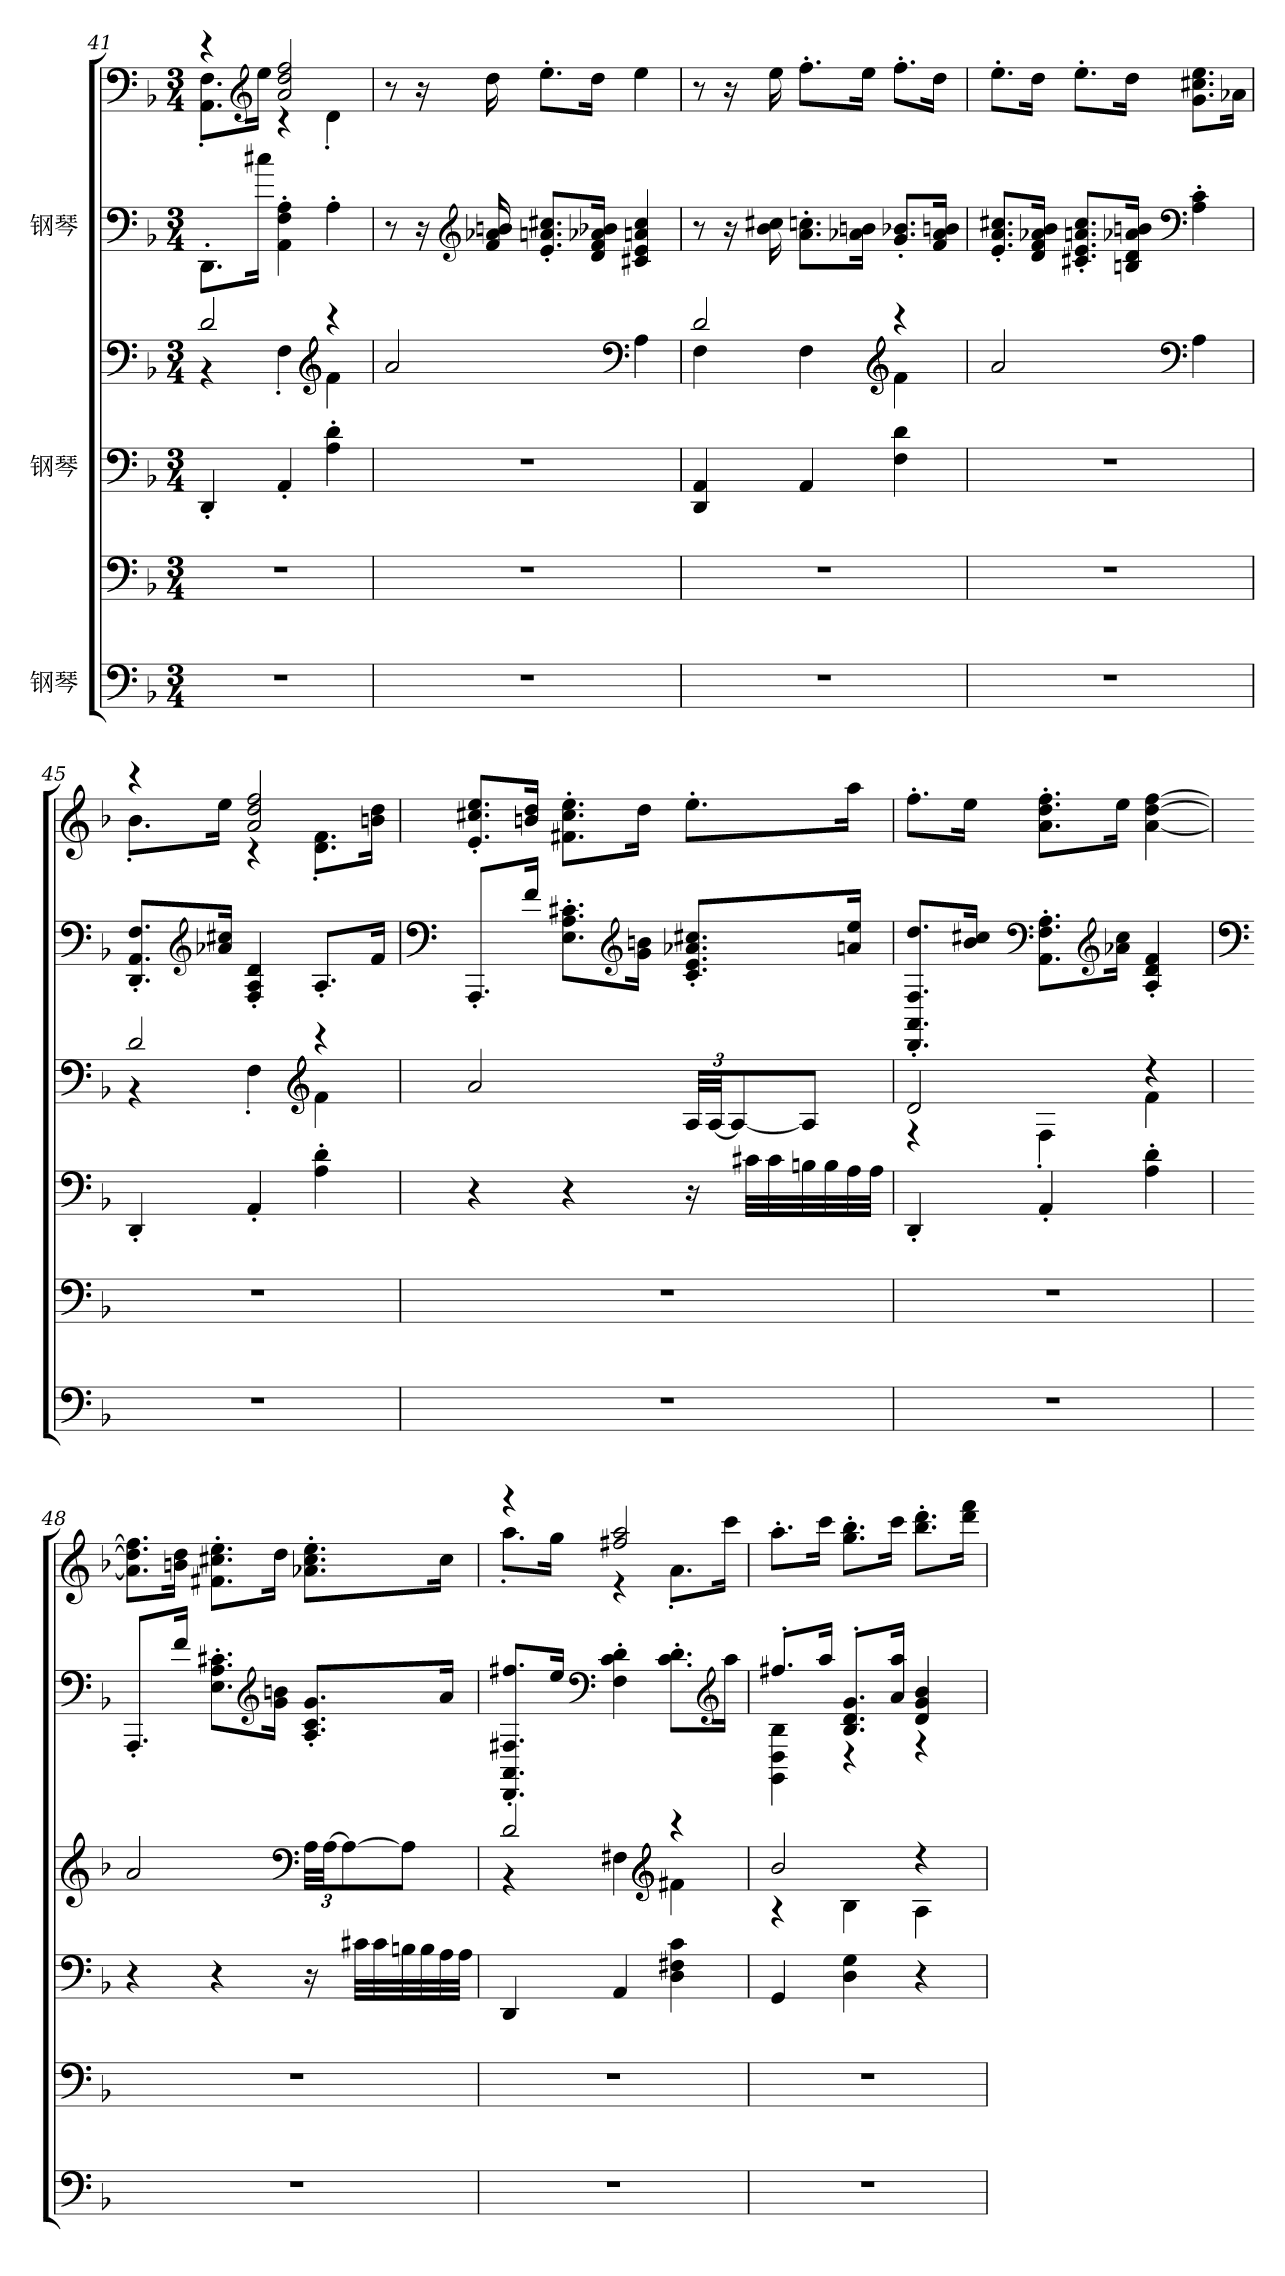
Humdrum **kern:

**kern	**kern	**kern	**kern	**kern	**kern
*part3	*part3	*part2	*part2	*part1	*part1
*staff6	*staff5	*staff4	*staff3	*staff2	*staff1
*I"钢琴	*	*I"钢琴	*	*I"钢琴	*
!!LO:LB:g=z
*clefF4	*clefF4	*clefF4	*clefF4	*clefF4	*clefF4
*k[b-]	*k[b-]	*k[b-]	*k[b-]	*k[b-]	*k[b-]
*M3/4	*M3/4	*M3/4	*M3/4	*M3/4	*M3/4
=41	=41	=41	=41	=41	=41
*	*	*	*^	*	*^
2.r	2.r	4DD'/	2d/	4r	8.DD'\L	4r	8.AA\' 8.F\'L
*	*	*	*	*	*	*clefG2	*
.	.	.	.	.	16cc#X\Jk	.	16ee\Jk
.	.	4AA'/	.	4F'\	4AA\' 4F\' 4A\'	2a/ 2dd/ 2ff/	4r
*	*	*	*clefG2	*	*	*	*
.	.	4A\' 4d\'	4r	4f\	4A'\	.	4d'\
*	*	*	*v	*v	*	*v	*v
=42	=42	=42	=42	=42	=42
2.r	2.r	2.r	2a/	8r	8r
.	.	.	.	16r	16r
*	*	*	*	*clefG2	*
.	.	.	.	16f/ 16a-X/ 16bn/	16dd\
.	.	.	.	8.e/' 8.an/' 8.cc#X/'L	8.ee'\L
.	.	.	.	16d/ 16f/ 16a-X/ 16b-X/Jk	16dd\Jk
*	*	*	*clefF4	*	*
.	.	.	4A\	4c#X/ 4e/ 4an/ 4cc#/	4ee\
=43	=43	=43	=43	=43	=43
*	*	*	*^	*	*
2.r	2.r	4DD/ 4AA/	2d/	4F\	8r	8r
.	.	.	.	.	16r	16r
.	.	.	.	.	16b-\ 16cc#X\	16ee\
.	.	4AA/	.	4F\	8.a\' 8.ccn\'L	8.ff'\L
.	.	.	.	.	16a-X\ 16bn\Jk	16ee\Jk
*	*	*	*clefG2	*	*	*
.	.	4F\ 4d\	4r	4f\	8.g/' 8.b-X/'L	8.ff'\L
.	.	.	.	.	16f/ 16a-/ 16bn/Jk	16dd\Jk
*	*	*	*v	*v	*	*
!!LO:PB:g=z
=44	=44	=44	=44	=44	=44
2.r	2.r	2.r	2a/	8.e/' 8.a/' 8.cc#X/'L	8.ee'\L
.	.	.	.	16d/ 16f/ 16a-X/ 16b-/Jk	16dd\Jk
.	.	.	.	8.c#X/' 8.e/' 8.an/' 8.cc#/'L	8.ee'\L
.	.	.	.	16Bn/ 16d/ 16a-X/ 16bn/Jk	16dd\Jk
*	*	*	*clefF4	*clefF4	*
.	.	.	4A\	4A\' 4c#\'	8.g\ 8.cc#X\ 8.ee\L
.	.	.	.	.	16a-X\Jk
=45	=45	=45	=45	=45	=45
*	*	*	*^	*	*^
2.r	2.r	4DD'/	2d/	4r	8.DD/' 8.AA/' 8.F/'L	4r	8.b-'\L
*	*	*	*	*	*clefG2	*	*
.	.	.	.	.	16a-X/ 16cc#X/Jk	.	16ee\Jk
.	.	4AA'/	.	4F'\	4F/' 4A/' 4d/'	2a/ 2dd/ 2ff/	4r
*	*	*	*clefG2	*	*	*	*
.	.	4A\' 4d\'	4r	4f\	8.A'/L	.	8.d\' 8.f\'L
.	.	.	.	.	16f/Jk	.	16bn\ 16dd\Jk
*	*	*	*v	*v	*	*v	*v
!!LO:LB:g=z
=46	=46	=46	=46	=46	=46
*	*	*	*	*clefF4	*
2.r	2.r	4r	2a/	8.AAA'/L	8.e/' 8.cc#X/' 8.ee/'L
.	.	.	.	16f/Jk	16bn/ 16dd/Jk
.	.	4r	.	8.E\' 8.A\' 8.c#X\'L	8.f#X\' 8.cc#\' 8.ee\'L
*	*	*	*	*clefG2	*
.	.	.	.	16g\ 16bn\Jk	16dd\Jk
*	*	*	*Xbrackettup	*	*
.	.	16r	48A/LLL	8.c#/' 8.e/' 8.a-X/' 8.cc#X/'L	8.ee'\L
.	.	.	[48A/JJ	.	.
.	.	.	12A/_	.	.
.	.	32c#X\LLL	.	.	.
.	.	32c#\	.	.	.
.	.	32Bn\	8A/J]	.	.
.	.	32B\	.	.	.
.	.	32A\	.	16an/ 16ee/Jk	16aa\Jk
.	.	32A\JJJ	.	.	.
=47	=47	=47	=47	=47	=47
*	*	*	*^	*	*
2.r	2.r	4DD'/	2d/	4r	8.DD/' 8.AA/' 8.F/' 8.dd/'L	8.ff'\L
.	.	.	.	.	16b-/ 16cc#X/Jk	16ee\Jk
*	*	*	*	*	*clefF4	*
.	.	4AA'/	.	4F'\	8.AA\' 8.F\' 8.A\'L	8.a\' 8.dd\' 8.ff\'L
*	*	*	*	*	*clefG2	*
.	.	.	.	.	16a-X\ 16cc#\Jk	16ee\Jk
.	.	4A\' 4d\'	4r	4f\	4A/' 4d/' 4f/'	[4a\ [4dd\ [4ff\
*	*	*	*v	*v	*	*
!!LO:PB:g=z
=48	=48	=48	=48	=48	=48
*	*	*	*	*clefF4	*
2.r	2.r	4r	2a/	8.AAA'/L	8.a\] 8.dd\] 8.ff\]L
.	.	.	.	16f/Jk	16bn\ 16dd\Jk
.	.	4r	.	8.E\' 8.A\' 8.c#X\'L	8.f#X\' 8.cc#X\' 8.ee\'L
*	*	*	*	*clefG2	*
.	.	.	.	16g\ 16bn\Jk	16dd\Jk
*	*	*	*clefF4	*	*
.	.	16r	48A\LLL	8.A/' 8.c#/' 8.g/'L	8.a-X\' 8.cc#\' 8.ee\'L
.	.	.	[48A\JJ	.	.
.	.	.	12A\_	.	.
.	.	32c#X\LLL	.	.	.
.	.	32c#\	.	.	.
.	.	32Bn\	8A\J]	.	.
.	.	32B\	.	.	.
.	.	32A\	.	16a/Jk	16cc#\Jk
.	.	32A\JJJ	.	.	.
=49	=49	=49	=49	=49	=49
*	*	*	*^	*	*^
2.r	2.r	4DD/	2d/	4r	8.DD/' 8.AA/' 8.F#X/' 8.ff#X/'L	4r	8.aa'\L
.	.	.	.	.	16ee/Jk	.	16gg\Jk
*	*	*	*	*	*clefF4	*	*
.	.	4AA/	.	4F#X\	4F#\' 4c\' 4d\'	2ff#X/ 2aa/	4r
*	*	*	*clefG2	*	*	*	*
.	.	4D\ 4F#X\ 4c\	4r	4f#X\	8.c\' 8.d\'L	.	8.a'\L
*	*	*	*	*	*clefG2	*	*
.	.	.	.	.	16aa\Jk	.	16ccc\Jk
*	*	*	*	*	*	*v	*v
!!LO:LB:g=z
=50	=50	=50	=50	=50	=50	=50
*	*	*	*	*	*^	*
2.r	2.r	4GG/	2b-/	4r	8.ff#X'/L	4GG\ 4D\ 4B-\	8.aa'\L
.	.	.	.	.	16aa/Jk	.	16ccc\Jk
.	.	4D\ 4G\	.	4B-\	8.B-/' 8.d/' 8.g/'L	4r	8.gg\' 8.bb-\'L
.	.	.	.	.	16a/ 16aa/Jk	.	16ccc\Jk
.	.	4r	4r	4A\	4d/ 4g/ 4b-/	4r	8.bb-\' 8.ddd\'L
.	.	.	.	.	.	.	16ddd\ 16fff\Jk
*	*	*	*v	*v	*	*	*
*	*	*	*	*v	*v	*
=	=	=	=	=	=
*-	*-	*-	*-	*-	*-
